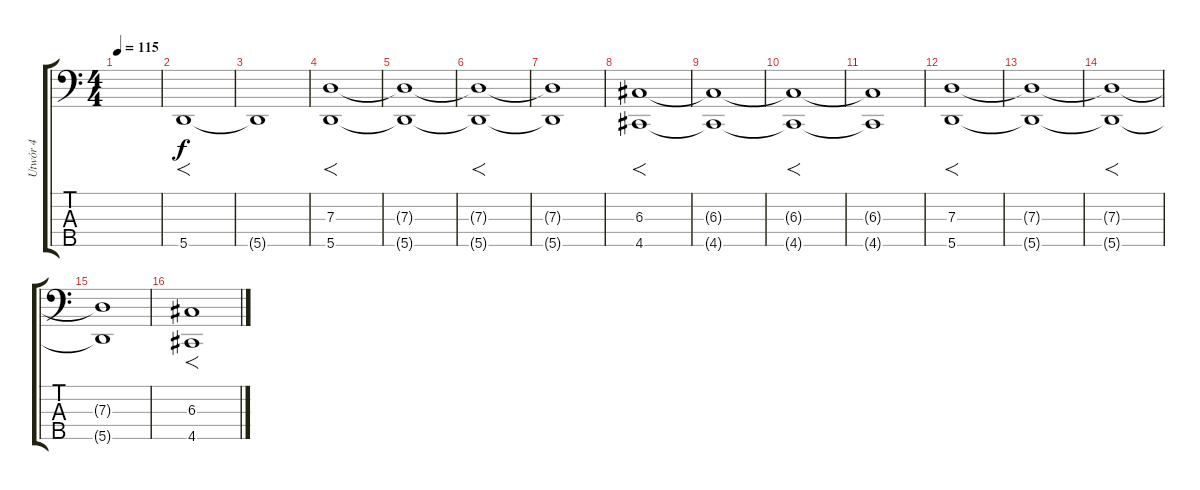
\track ("Utwór 4" "Utwór 4") {instrument distortionguitar}
\staff {score tabs}
\tuning (F2 C2 G1 D1 A0) {hide}
\ts (4 4)
\tempo 115
\clef f4
\ks c
|
5.5.1{f} |
5.5{t}.1 |
(7.3 5.5).1{f} |
(7.3{t} 5.5{t}).1 |
(7.3{t} 5.5{t}).1{f} |
(7.3{t} 5.5{t}).1 |
(6.3 4.5).1{f} |
(6.3{t} 4.5{t}).1 |
(6.3{t} 4.5{t}).1{f} |
(6.3{t} 4.5{t}).1 |
(7.3 5.5).1{f} |
(7.3{t} 5.5{t}).1 |
(7.3{t} 5.5{t}).1{f} |
(7.3{t} 5.5{t}).1 |
(6.3 4.5).1{f}
